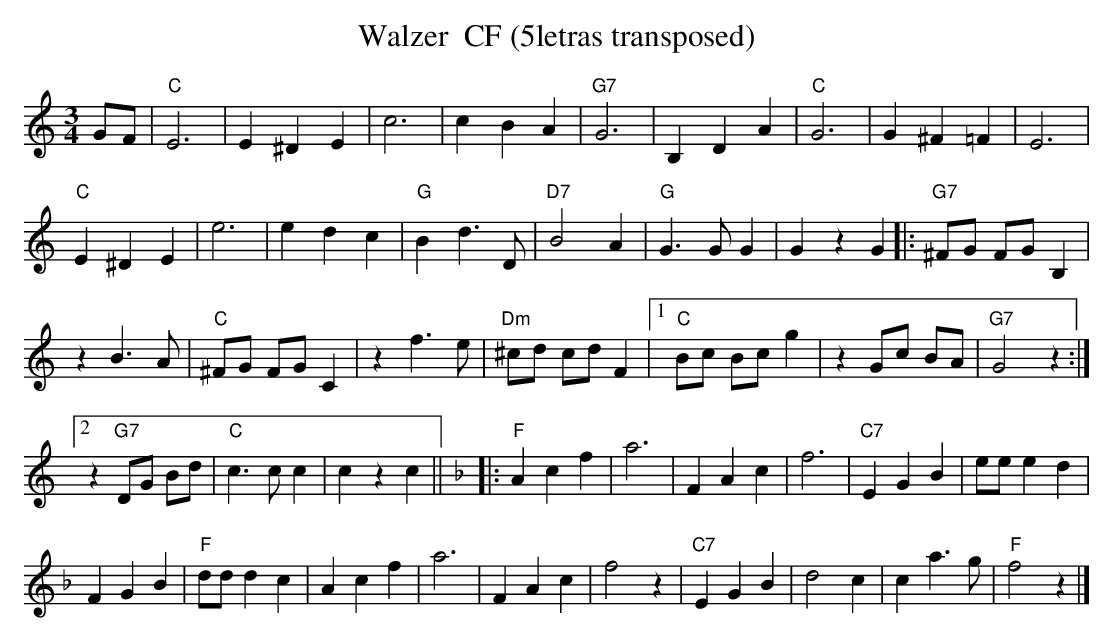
X:1
T:Walzer  CF (5letras transposed)
M:3/4
L:1/4
K:C transpose=3 %%MIDI gchordon
G/2F/2 | "C"E3 | E^DE | c3 | cBA | "G7"G3 | B,DA | "C"G3 | G^F=F | E3 |
"C"E^DE | e3 | edc | "G"Bd>D | "D7"B2A | "G"G>GG | GzG |: [L:1/8] "G7"^FG FGB,2 |
 z2B3A | \
"C"^FG FGC2 | z2f3e | "Dm"^cd cdF2 |1 "C"Bc Bc g2 | z2Gc BA | "G7"G4z2 :|2
 z2"G7"DG Bd | "C"c3cc2 | c2z2c2 || [K:F] [L:1/4] \
|: "F"Acf | a3 | FAc | f3 | "C7"EGB | e/2e/2ed |
 FGB | "F"d/2d/2 dc | \
Acf | a3 | FAc | f2z | "C7"EGB | d2c | ca>g | "F"f2z |]
